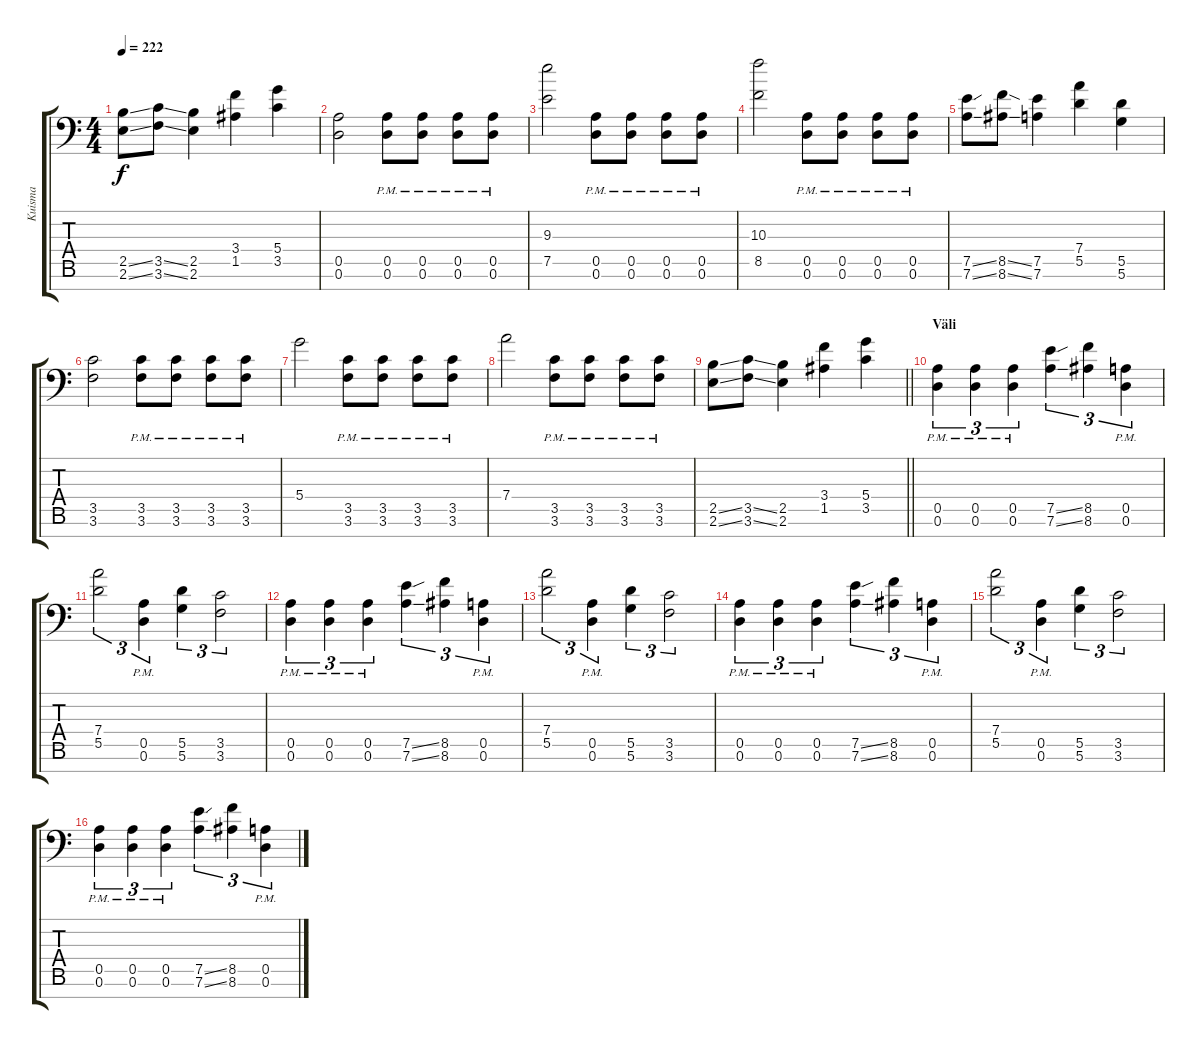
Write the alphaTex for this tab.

\track ("Kuisma" "Kuisma") {instrument distortionguitar}
\staff {score tabs}
\tuning (E4 B3 G3 D3 A2 D2 A1) {hide}
\ts (4 4)
\tempo 222
\clef f4
\ks c
(2.5{ss} 2.6{ss}).8{dy f} (3.5{ss} 3.6{ss}).8 (2.5 2.6).4 (3.4 1.5).4 (5.4 3.5).4 |
(0.5 0.6).2 (0.5{pm} 0.6{pm}).8 (0.5{pm} 0.6{pm}).8 (0.5{pm} 0.6{pm}).8 (0.5{pm} 0.6{pm}).8 |
(9.3 7.5).2 (0.5{pm} 0.6{pm}).8 (0.5{pm} 0.6{pm}).8 (0.5{pm} 0.6{pm}).8 (0.5{pm} 0.6{pm}).8 |
(10.3 8.5).2 (0.5{pm} 0.6{pm}).8 (0.5{pm} 0.6{pm}).8 (0.5{pm} 0.6{pm}).8 (0.5{pm} 0.6{pm}).8 |
(7.5{ss} 7.6{ss}).8 (8.5{ss} 8.6{ss}).8 (7.5 7.6).4 (7.4 5.5).4 (5.5 5.6).4 |
(3.5 3.6).2 (3.5{pm} 3.6{pm}).8 (3.5{pm} 3.6{pm}).8 (3.5{pm} 3.6{pm}).8 (3.5{pm} 3.6{pm}).8 |
5.4.2 (3.5{pm} 3.6{pm}).8 (3.5{pm} 3.6{pm}).8 (3.5{pm} 3.6{pm}).8 (3.5{pm} 3.6{pm}).8 |
7.4.2 (3.5{pm} 3.6{pm}).8 (3.5{pm} 3.6{pm}).8 (3.5{pm} 3.6{pm}).8 (3.5{pm} 3.6{pm}).8 |
\barLineRight lightlight
(2.5{ss} 2.6{ss}).8 (3.5{ss} 3.6{ss}).8 (2.5 2.6).4 (3.4 1.5).4 (5.4 3.5).4 |
\section ("" "Väli")
(0.5{pm} 0.6{pm}).4{tu (3 2)} (0.5{pm} 0.6{pm}).4{tu (3 2)} (0.5{pm} 0.6{pm}).4{tu (3 2)} (7.5{ss} 7.6{ss}).4{tu (3 2)} (8.5 8.6).4{tu (3 2)} (0.5{pm} 0.6{pm}).4{tu (3 2)} |
(7.4 5.5).2{tu (3 2)} (0.5{pm} 0.6{pm}).4{tu (3 2)} (5.5 5.6).4{tu (3 2)} (3.5 3.6).2{tu (3 2)} |
(0.5{pm} 0.6{pm}).4{tu (3 2)} (0.5{pm} 0.6{pm}).4{tu (3 2)} (0.5{pm} 0.6{pm}).4{tu (3 2)} (7.5{ss} 7.6{ss}).4{tu (3 2)} (8.5 8.6).4{tu (3 2)} (0.5{pm} 0.6{pm}).4{tu (3 2)} |
(7.4 5.5).2{tu (3 2)} (0.5{pm} 0.6{pm}).4{tu (3 2)} (5.5 5.6).4{tu (3 2)} (3.5 3.6).2{tu (3 2)} |
(0.5{pm} 0.6{pm}).4{tu (3 2)} (0.5{pm} 0.6{pm}).4{tu (3 2)} (0.5{pm} 0.6{pm}).4{tu (3 2)} (7.5{ss} 7.6{ss}).4{tu (3 2)} (8.5 8.6).4{tu (3 2)} (0.5{pm} 0.6{pm}).4{tu (3 2)} |
(7.4 5.5).2{tu (3 2)} (0.5{pm} 0.6{pm}).4{tu (3 2)} (5.5 5.6).4{tu (3 2)} (3.5 3.6).2{tu (3 2)} |
(0.5{pm} 0.6{pm}).4{tu (3 2)} (0.5{pm} 0.6{pm}).4{tu (3 2)} (0.5{pm} 0.6{pm}).4{tu (3 2)} (7.5{ss} 7.6{ss}).4{tu (3 2)} (8.5 8.6).4{tu (3 2)} (0.5{pm} 0.6{pm}).4{tu (3 2)}
